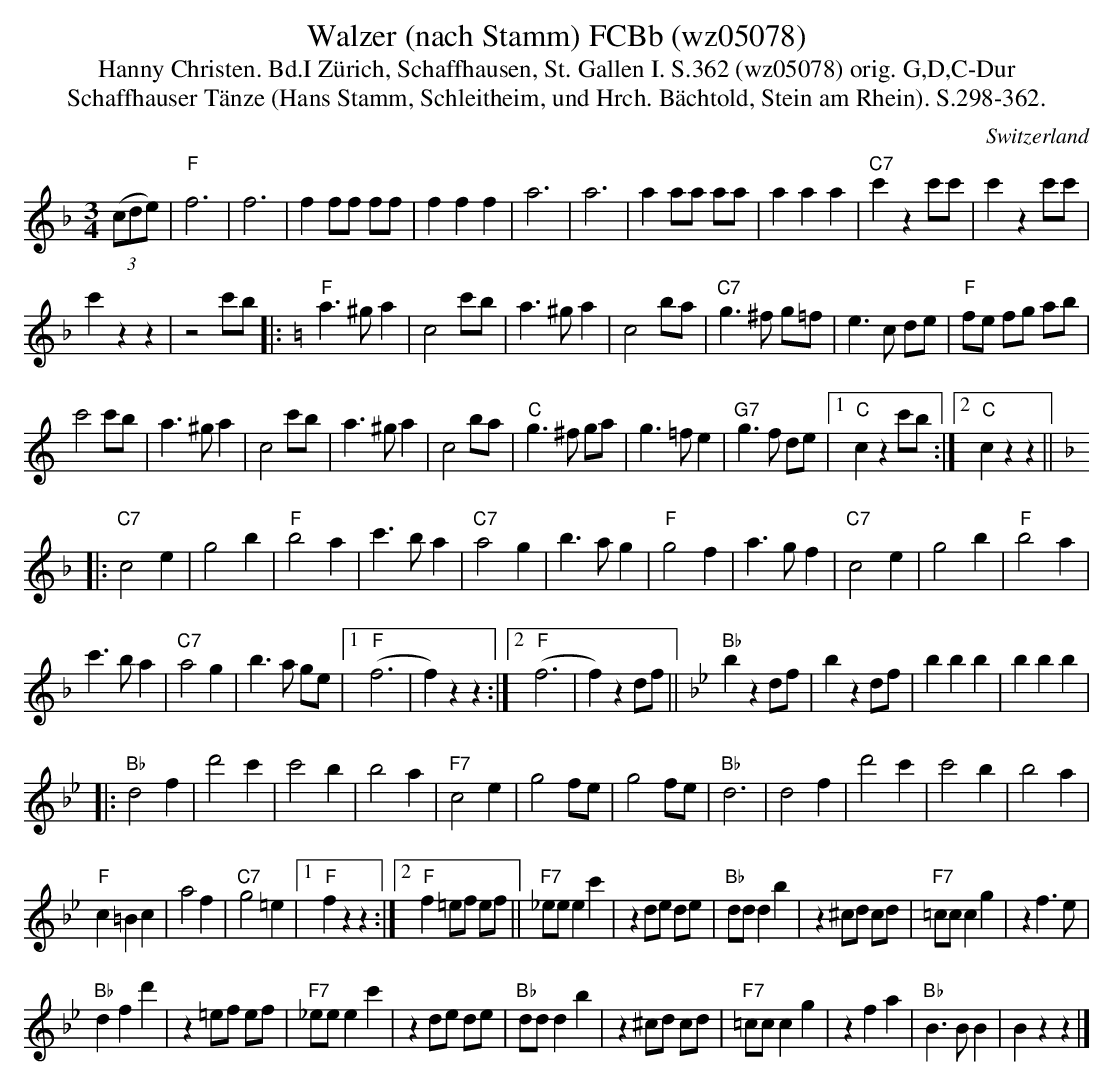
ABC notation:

X:1
T: Walzer (nach Stamm) FCBb (wz05078)
T:Hanny Christen. Bd.I Zürich, Schaffhausen, St. Gallen I. S.362 (wz05078) orig. G,D,C-Dur
T: Schaffhauser T\"anze (Hans Stamm, Schleitheim, und Hrch. B\"achtold, Stein am Rhein). S.298-362.
M:3/4
L:1/4
O:Switzerland
K:F major
((3c/d/e/) | "F"f3 | f3 | f f/f/ f/f/ | fff | a3 | a3 | a a/a/ a/a/ | aaa | "C7"c'z c'/c'/ |  c'z c'/c'/ |
c'zz |  z2 c'/b/ |: [K:C] "F"a>^ga | c2 c'/b/ | a>^ga | c2b/a/ | "C7"g>^f g/=f/ | e>c d/e/ | "F"f/e/ f/g/ a/b/ |
c'2c'/b/ | a>^ga | c2c'/b/ | a>^ga | c2b/a/ | "C"g>^f g/a/ | g>=fe | "G7"g>f d/e/|1 "C"czc'/b/ :|2 "C"czz ||
[K:F] |:"C7"c2e | g2b | "F"b2a | c'>ba | "C7"a2g | b>ag | "F"g2f | a>gf | "C7"c2e | g2b | "F"b2a |
c'>b a | "C7"a2g | b>a g/e/ |1 ("F"f3 | f)zz :|2 ("F"f3 | f)zd/f/ || [K:Bb] "Bb"bzd/f/ | bzd/f/ | bbb | bbb |
|: "Bb"d2f | d'2c' | c'2b | b2a | "F7"c2e | g2f/e/ | g2f/e/ | "Bb"d3 | d2f | d'2c' | c'2b | b2a |
"F"c=Bc | a2f | "C7"g2=e |1 "F"fzz :|2 "F"f =e/f/ e/f/ || "F7"_e/e/ ec' | z d/e/ d/e/ | "Bb"d/d/db | z ^c/d/ c/d/ | "F7"=c/c/cg | zf>e |
"Bb"dfd' | z=e/f/ e/f/ | "F7"_e/e/ ec' | zd/e/ d/e/ | "Bb"d/d/db |  z ^c/d/ c/d/ | "F7"=c/c/cg | zfa | "Bb"B>BB | Bzz |]
